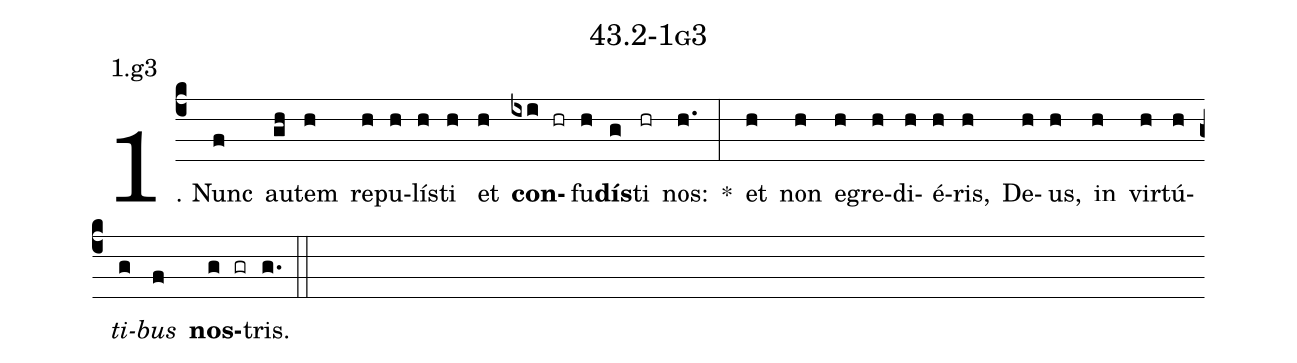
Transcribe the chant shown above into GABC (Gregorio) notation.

name: 43.2-1g3;
annotation: 1.g3;
%%
(c4)1. Nunc(f) au(gh)tem(h) re(h)pu(h)lís(h)ti(h) et(h) <b>con</b>(ixi hr)fu(h)<b>dís</b>(g)ti(hr) nos:(h.) *(:) et(h) non(h) e(h)gre(h)di(h)é(h)ris,(h) De(h)us,(h) in(h) vir(h)tú(h)<i>ti</i>(g)<i>bus</i>(f) <b>nos</b>(g gr)tris.(g.) (::)
